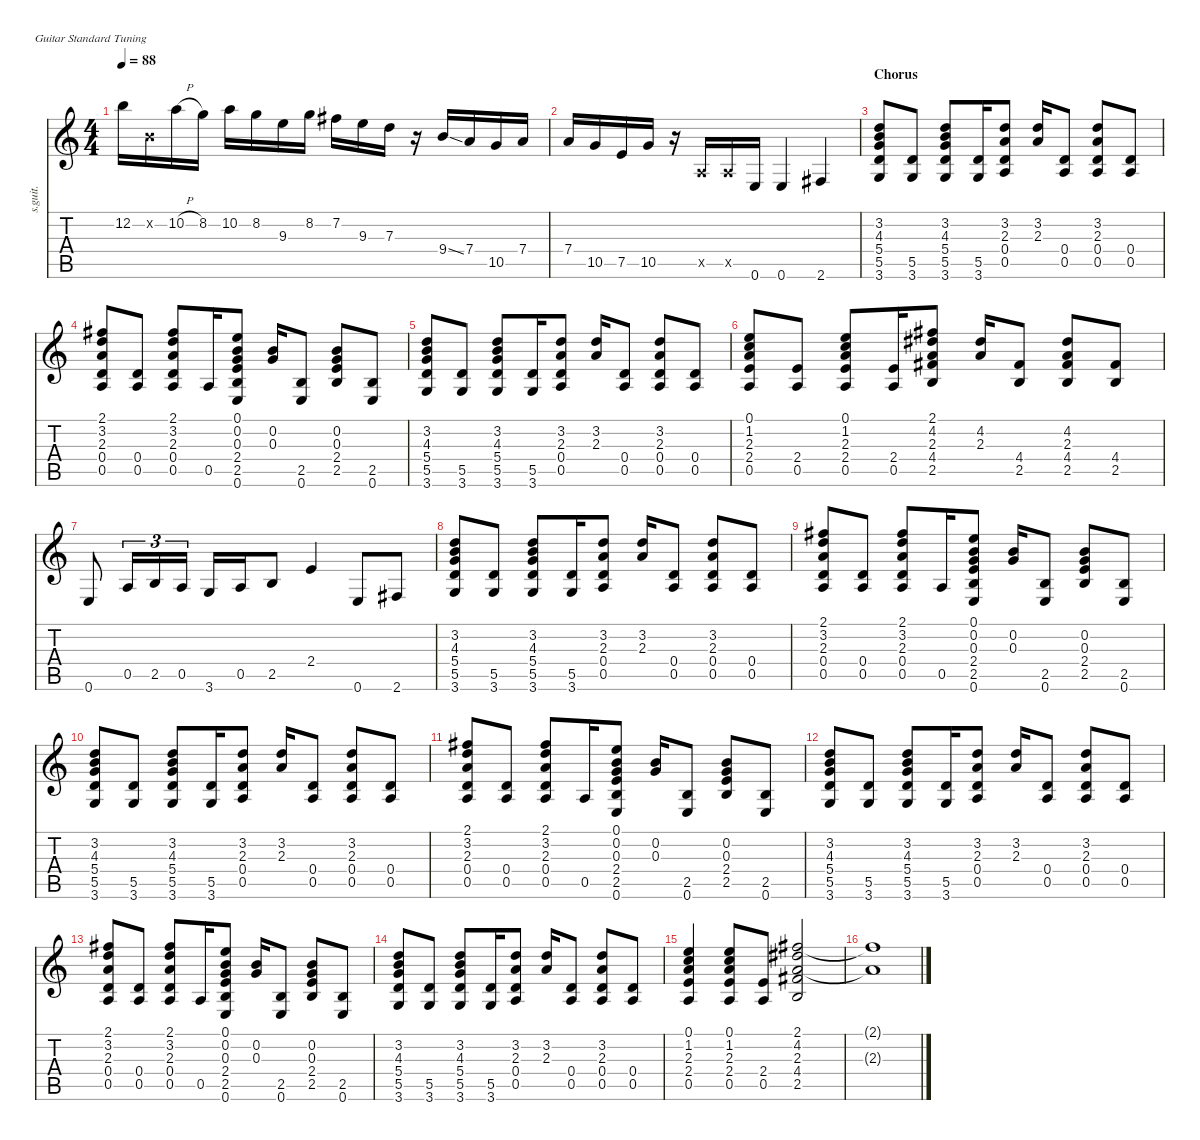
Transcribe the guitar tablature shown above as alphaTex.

\defaultSystemsLayout 4
\hideDynamics
\bracketExtendMode nobrackets
\otherSystemsTrackNameOrientation horizontal
\track ("Steel Guitar" "s.guit.") {instrument acousticguitarsteel}
\staff {score tabs}
\tuning (E4 B3 G3 D3 A2 E2)
\ts (4 4)
\tempo 88
\clef g2
\ks c
12.2.16{dy mf beam Down} 0.2{x}.16{beam Down} 10.2{h}.16{beam Down} 8.2.16{beam Down} 10.2.16{beam Down} 8.2.16{beam Down} 9.3.16{beam Down} 8.2.16{beam Down} 7.2{acc #}.16{beam Down} 9.3.16{beam Down} 7.3.16{beam Down} r.16{beam Down} 9.4{ss}.16{beam Up} 7.4.16{beam Up} 10.5.16{beam Up} 7.4.16{beam Up} |
7.4.16{beam Up} 10.5.16{beam Up} 7.5.16{beam Up} 10.5.16{beam Up} r.16{beam Up} 0.5{x}.16{beam Up} 0.5{x}.16{beam Up} 0.6.16{beam Up} 0.6.4{beam Up} 2.6{acc #}.4{beam Up} |
\section ("" "Chorus")
(3.6 5.5 5.4 3.2 4.3).8{beam Up} (3.6 5.5).8{beam Up} (3.6 5.5 5.4 4.3 3.2).8{beam Up} (3.6 5.5).16{beam Up} (0.5 0.4 2.3 3.2).8{beam Up} (3.2 2.3).16{beam Up} (0.5 0.4).8{beam Up} (2.3 3.2 0.4 0.5).8{beam Up} (0.5 0.4).8{beam Up} |
(0.5 0.4 3.2 2.3 2.1{acc #}).8{beam Up} (0.5 0.4).8{beam Up} (0.5 0.4 2.3 3.2 2.1{acc #}).8{beam Up} 0.5.16{beam Up} (2.5 2.4 0.3 0.2 0.1 0.6).8{beam Up} (0.2 0.3).16{beam Up} (0.6 2.5).8{beam Up} (0.3 0.2 2.4 2.5).8{beam Up} (0.6 2.5).8{beam Up} |
(3.6 5.5 5.4 3.2 4.3).8{beam Up} (3.6 5.5).8{beam Up} (3.6 5.5 5.4 4.3 3.2).8{beam Up} (3.6 5.5).16{beam Up} (0.5 0.4 2.3 3.2).8{beam Up} (3.2 2.3).16{beam Up} (0.5 0.4).8{beam Up} (2.3 3.2 0.4 0.5).8{beam Up} (0.5 0.4).8{beam Up} |
(0.5 2.4 1.2 2.3 0.1).8{beam Up} (0.5 2.4).8{beam Up} (0.5 2.4 2.3 1.2 0.1).8{beam Up} (0.5 2.4).16{beam Up} (2.5 4.4{acc #} 2.3 4.2{acc #} 2.1{acc #}).8{beam Up} (4.2{acc #} 2.3).16{beam Up} (2.5 4.4{acc #}).8{beam Up} (2.3 4.2{acc #} 4.4{acc #} 2.5).8{beam Up} (2.5 4.4{acc #}).8{beam Up} |
0.6.8{beam Up} 0.5.16{tu (3 2) beam Up} 2.5.16{tu (3 2) beam Up} 0.5.16{tu (3 2) beam Up} 3.6.16{beam Up} 0.5.16{beam Up} 2.5.8{beam Up} 2.4.4{beam Up} 0.6.8{beam Up} 2.6{acc #}.8{beam Up} |
(3.6 5.5 5.4 3.2 4.3).8{beam Up} (3.6 5.5).8{beam Up} (3.6 5.5 5.4 4.3 3.2).8{beam Up} (3.6 5.5).16{beam Up} (0.5 0.4 2.3 3.2).8{beam Up} (3.2 2.3).16{beam Up} (0.5 0.4).8{beam Up} (2.3 3.2 0.4 0.5).8{beam Up} (0.5 0.4).8{beam Up} |
(0.5 0.4 3.2 2.3 2.1{acc #}).8{beam Up} (0.5 0.4).8{beam Up} (0.5 0.4 2.3 3.2 2.1{acc #}).8{beam Up} 0.5.16{beam Up} (2.5 2.4 0.3 0.2 0.1 0.6).8{beam Up} (0.2 0.3).16{beam Up} (0.6 2.5).8{beam Up} (0.3 0.2 2.4 2.5).8{beam Up} (0.6 2.5).8{beam Up} |
(3.6 5.5 5.4 3.2 4.3).8{beam Up} (3.6 5.5).8{beam Up} (3.6 5.5 5.4 4.3 3.2).8{beam Up} (3.6 5.5).16{beam Up} (0.5 0.4 2.3 3.2).8{beam Up} (3.2 2.3).16{beam Up} (0.5 0.4).8{beam Up} (2.3 3.2 0.4 0.5).8{beam Up} (0.5 0.4).8{beam Up} |
(0.5 0.4 3.2 2.3 2.1{acc #}).8{beam Up} (0.5 0.4).8{beam Up} (0.5 0.4 2.3 3.2 2.1{acc #}).8{beam Up} 0.5.16{beam Up} (2.5 2.4 0.3 0.2 0.1 0.6).8{beam Up} (0.2 0.3).16{beam Up} (0.6 2.5).8{beam Up} (0.3 0.2 2.4 2.5).8{beam Up} (0.6 2.5).8{beam Up} |
(3.6 5.5 5.4 3.2 4.3).8{beam Up} (3.6 5.5).8{beam Up} (3.6 5.5 5.4 4.3 3.2).8{beam Up} (3.6 5.5).16{beam Up} (0.5 0.4 2.3 3.2).8{beam Up} (3.2 2.3).16{beam Up} (0.5 0.4).8{beam Up} (2.3 3.2 0.4 0.5).8{beam Up} (0.5 0.4).8{beam Up} |
(0.5 0.4 3.2 2.3 2.1{acc #}).8{beam Up} (0.5 0.4).8{beam Up} (0.5 0.4 2.3 3.2 2.1{acc #}).8{beam Up} 0.5.16{beam Up} (2.5 2.4 0.3 0.2 0.1 0.6).8{beam Up} (0.2 0.3).16{beam Up} (0.6 2.5).8{beam Up} (0.3 0.2 2.4 2.5).8{beam Up} (0.6 2.5).8{beam Up} |
(3.6 5.5 5.4 3.2 4.3).8{beam Up} (3.6 5.5).8{beam Up} (3.6 5.5 5.4 4.3 3.2).8{beam Up} (3.6 5.5).16{beam Up} (0.5 0.4 2.3 3.2).8{beam Up} (3.2 2.3).16{beam Up} (0.5 0.4).8{beam Up} (2.3 3.2 0.4 0.5).8{beam Up} (0.5 0.4).8{beam Up} |
(0.5 2.4 1.2 2.3 0.1).4{beam Up} (0.5 2.4 2.3 1.2 0.1).8{beam Up} (0.5 2.4).8{beam Up} (2.5 4.4{acc #} 2.3 4.2{acc #} 2.1{acc #}).2{beam Up} |
(2.1{t acc #} 2.3{t}).1{beam Down}
